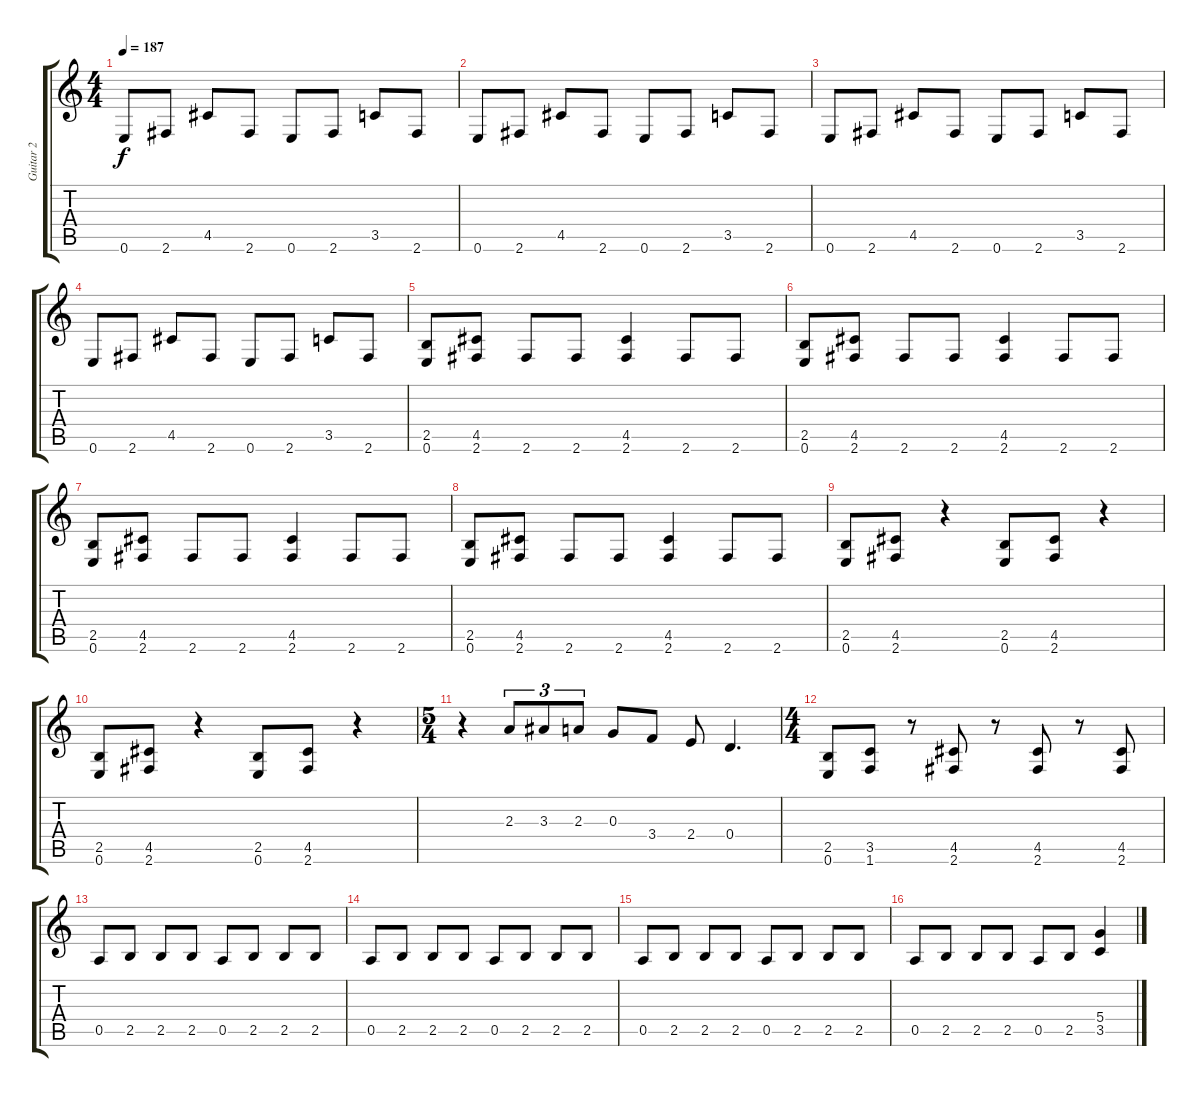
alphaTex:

\track ("Guitar 2" "Guitar 2") {instrument distortionguitar}
\staff {score tabs}
\tuning (E4 B3 G3 D3 A2 E2) {hide}
\ts (4 4)
\tempo 187
\clef g2
\ks c
0.6.8{dy f} 2.6.8 4.5.8 2.6.8 0.6.8 2.6.8 3.5.8 2.6.8 |
0.6.8 2.6.8 4.5.8 2.6.8 0.6.8 2.6.8 3.5.8 2.6.8 |
0.6.8 2.6.8 4.5.8 2.6.8 0.6.8 2.6.8 3.5.8 2.6.8 |
0.6.8 2.6.8 4.5.8 2.6.8 0.6.8 2.6.8 3.5.8 2.6.8 |
(2.5 0.6).8 (4.5 2.6).8 2.6.8 2.6.8 (4.5 2.6).4 2.6.8 2.6.8 |
(2.5 0.6).8 (4.5 2.6).8 2.6.8 2.6.8 (4.5 2.6).4 2.6.8 2.6.8 |
(2.5 0.6).8 (4.5 2.6).8 2.6.8 2.6.8 (4.5 2.6).4 2.6.8 2.6.8 |
(2.5 0.6).8 (4.5 2.6).8 2.6.8 2.6.8 (4.5 2.6).4 2.6.8 2.6.8 |
(2.5 0.6).8 (4.5 2.6).8 r.4 (2.5 0.6).8 (4.5 2.6).8 r.4 |
(2.5 0.6).8 (4.5 2.6).8 r.4 (2.5 0.6).8 (4.5 2.6).8 r.4 |
\ts (5 4)
r.4 2.3.8{tu (3 2)} 3.3.8{tu (3 2)} 2.3.8{tu (3 2)} 0.3.8 3.4.8 2.4.8 0.4.4{d} |
\ts (4 4)
(2.5 0.6).8 (3.5 1.6).8 r.8 (4.5 2.6).8 r.8 (4.5 2.6).8 r.8 (4.5 2.6).8 |
0.5.8 2.5.8 2.5.8 2.5.8 0.5.8 2.5.8 2.5.8 2.5.8 |
0.5.8 2.5.8 2.5.8 2.5.8 0.5.8 2.5.8 2.5.8 2.5.8 |
0.5.8 2.5.8 2.5.8 2.5.8 0.5.8 2.5.8 2.5.8 2.5.8 |
0.5.8 2.5.8 2.5.8 2.5.8 0.5.8 2.5.8 (5.4 3.5).4
